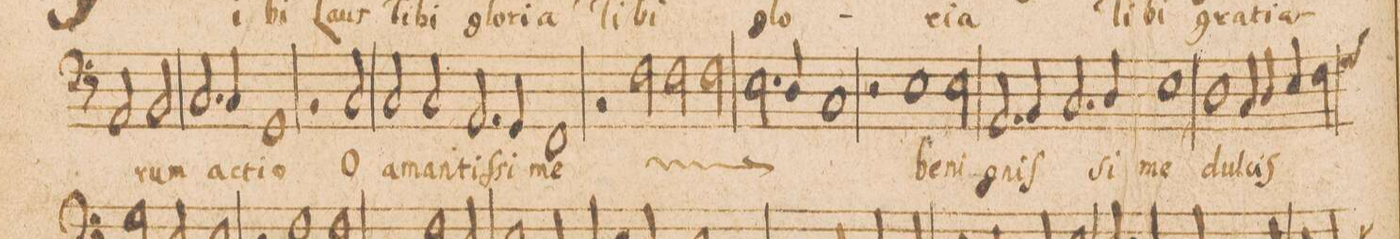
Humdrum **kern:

**kern	**text
*I"BASVS.	*
*clefF4	*
*k[]	*
*met(C|)	*
*M2/1	*
2AA/	.
2BB/	-rum
=10-	=10-
2.C/	ac-
4C/	-ti-
1GG	-o
=11-	=11-
2rBB	.
2C/	o
2C/	a-
2C/	-man-
=12-	=12-
2.AA/	-tiſ-
4GG/	-si-
1FF	-me
=13-	=13-
2rBB	.
*	*ij
2F\	O
2F\	a-
2F\	-man-
=14-	=14-
2.E\	-tiſ-
4D/	-si-
1C	-me
*	*Xij
=15-	=15-
2r	.
1E	be-
2E\	-ni-
=16-	=16-
2.AA/	-gniſ-
4BB/	.
2.C/	.
4D/	-si-
=17-	=17-
1E,<	-me
1D	dul-
=18-	=18-
4C/	-cis-
4D/	.
4E/	.
*custos:G	*
4F\	.
*-	*-
